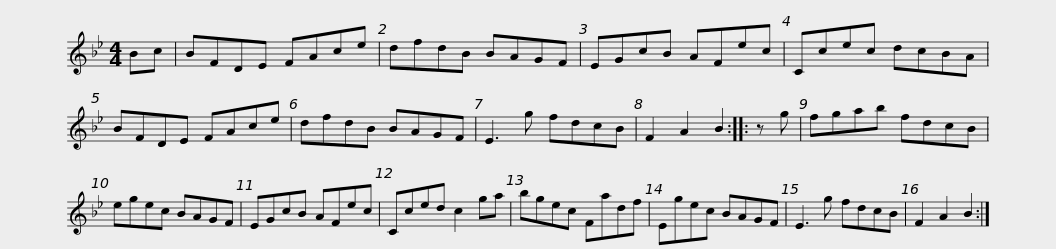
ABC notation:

X:1
L:1/8
M:4/4
I:linebreak $
K:Bb
V:1 treble
V:1
 Bc | BFDE FAce | dfdB BAGF | EGcB AFec | Ccec dcBA | %5
 BFDE FAce |$ dfdB BAGF | E3 g fdcB | F2 A2 B2 :: z g | %10
 fgab fdcB | egec BAGF | EGcB AFec |$ Cced c2 ga | bgec Fadf | %15
 Egec BAGF | E3 g fdcB | F2 A2 B2 :| %18
